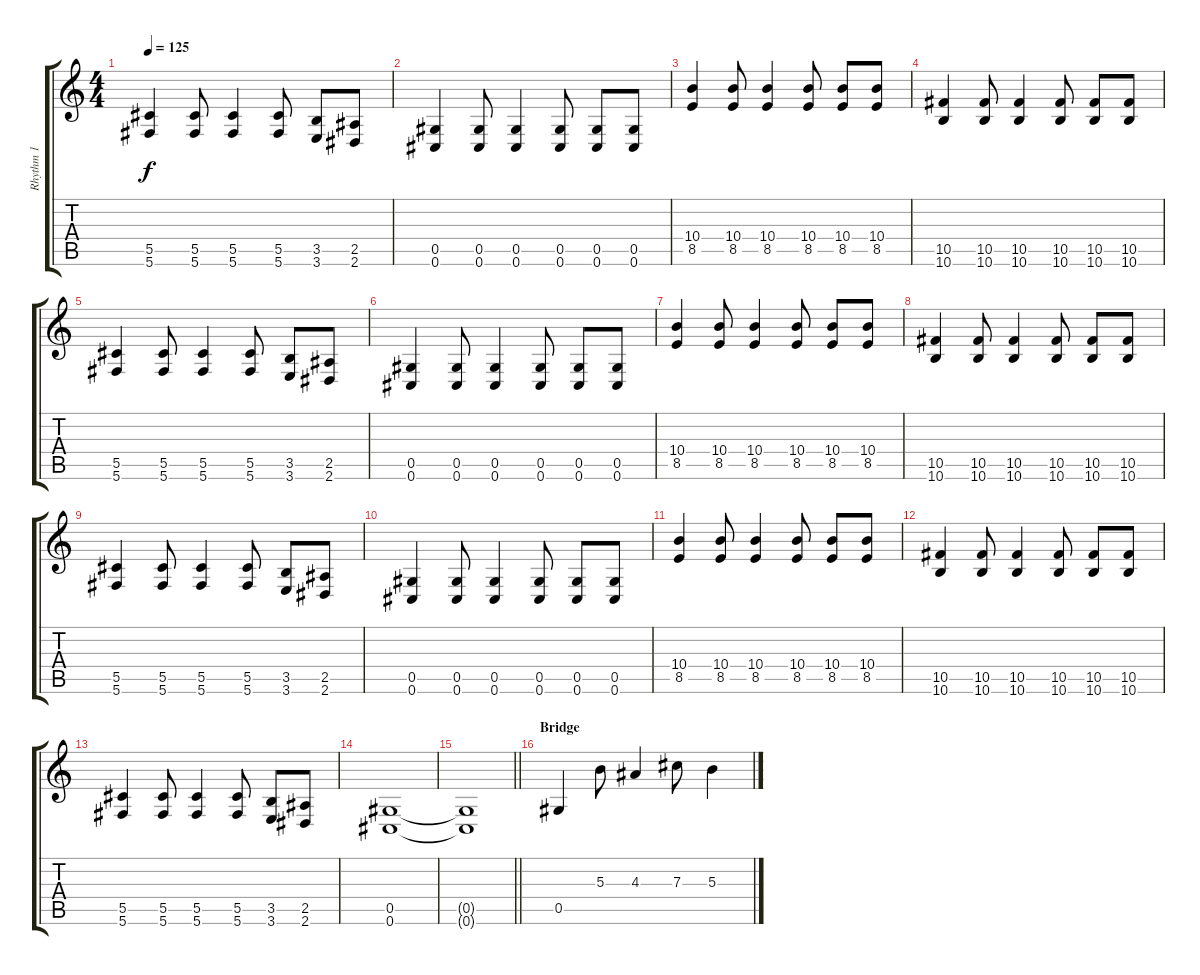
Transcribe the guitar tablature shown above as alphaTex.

\track ("Rhythm 1" "Rhythm 1") {instrument distortionguitar}
\staff {score tabs}
\tuning (Eb4 Bb3 Gb3 Db3 Ab2 Db2) {hide}
\ts (4 4)
\tempo 125
\clef g2
\ks c
(5.5 5.6).4{dy f} (5.5 5.6).8 (5.5 5.6).4 (5.5 5.6).8 (3.5 3.6).8 (2.5 2.6).8 |
(0.5 0.6).4 (0.5 0.6).8 (0.5 0.6).4 (0.5 0.6).8 (0.5 0.6).8 (0.5 0.6).8 |
(10.4 8.5).4 (10.4 8.5).8 (10.4 8.5).4 (10.4 8.5).8 (10.4 8.5).8 (10.4 8.5).8 |
(10.5 10.6).4 (10.5 10.6).8 (10.5 10.6).4 (10.5 10.6).8 (10.5 10.6).8 (10.5 10.6).8 |
(5.5 5.6).4 (5.5 5.6).8 (5.5 5.6).4 (5.5 5.6).8 (3.5 3.6).8 (2.5 2.6).8 |
(0.5 0.6).4 (0.5 0.6).8 (0.5 0.6).4 (0.5 0.6).8 (0.5 0.6).8 (0.5 0.6).8 |
(10.4 8.5).4 (10.4 8.5).8 (10.4 8.5).4 (10.4 8.5).8 (10.4 8.5).8 (10.4 8.5).8 |
(10.5 10.6).4 (10.5 10.6).8 (10.5 10.6).4 (10.5 10.6).8 (10.5 10.6).8 (10.5 10.6).8 |
(5.5 5.6).4 (5.5 5.6).8 (5.5 5.6).4 (5.5 5.6).8 (3.5 3.6).8 (2.5 2.6).8 |
(0.5 0.6).4 (0.5 0.6).8 (0.5 0.6).4 (0.5 0.6).8 (0.5 0.6).8 (0.5 0.6).8 |
(10.4 8.5).4 (10.4 8.5).8 (10.4 8.5).4 (10.4 8.5).8 (10.4 8.5).8 (10.4 8.5).8 |
(10.5 10.6).4 (10.5 10.6).8 (10.5 10.6).4 (10.5 10.6).8 (10.5 10.6).8 (10.5 10.6).8 |
(5.5 5.6).4 (5.5 5.6).8 (5.5 5.6).4 (5.5 5.6).8 (3.5 3.6).8 (2.5 2.6).8 |
(0.5 0.6).1 |
\barLineRight lightlight
(0.5{t} 0.6{t}).1 |
\section ("" "Bridge")
0.5.4 5.3.8 4.3.4 7.3.8 5.3.4
